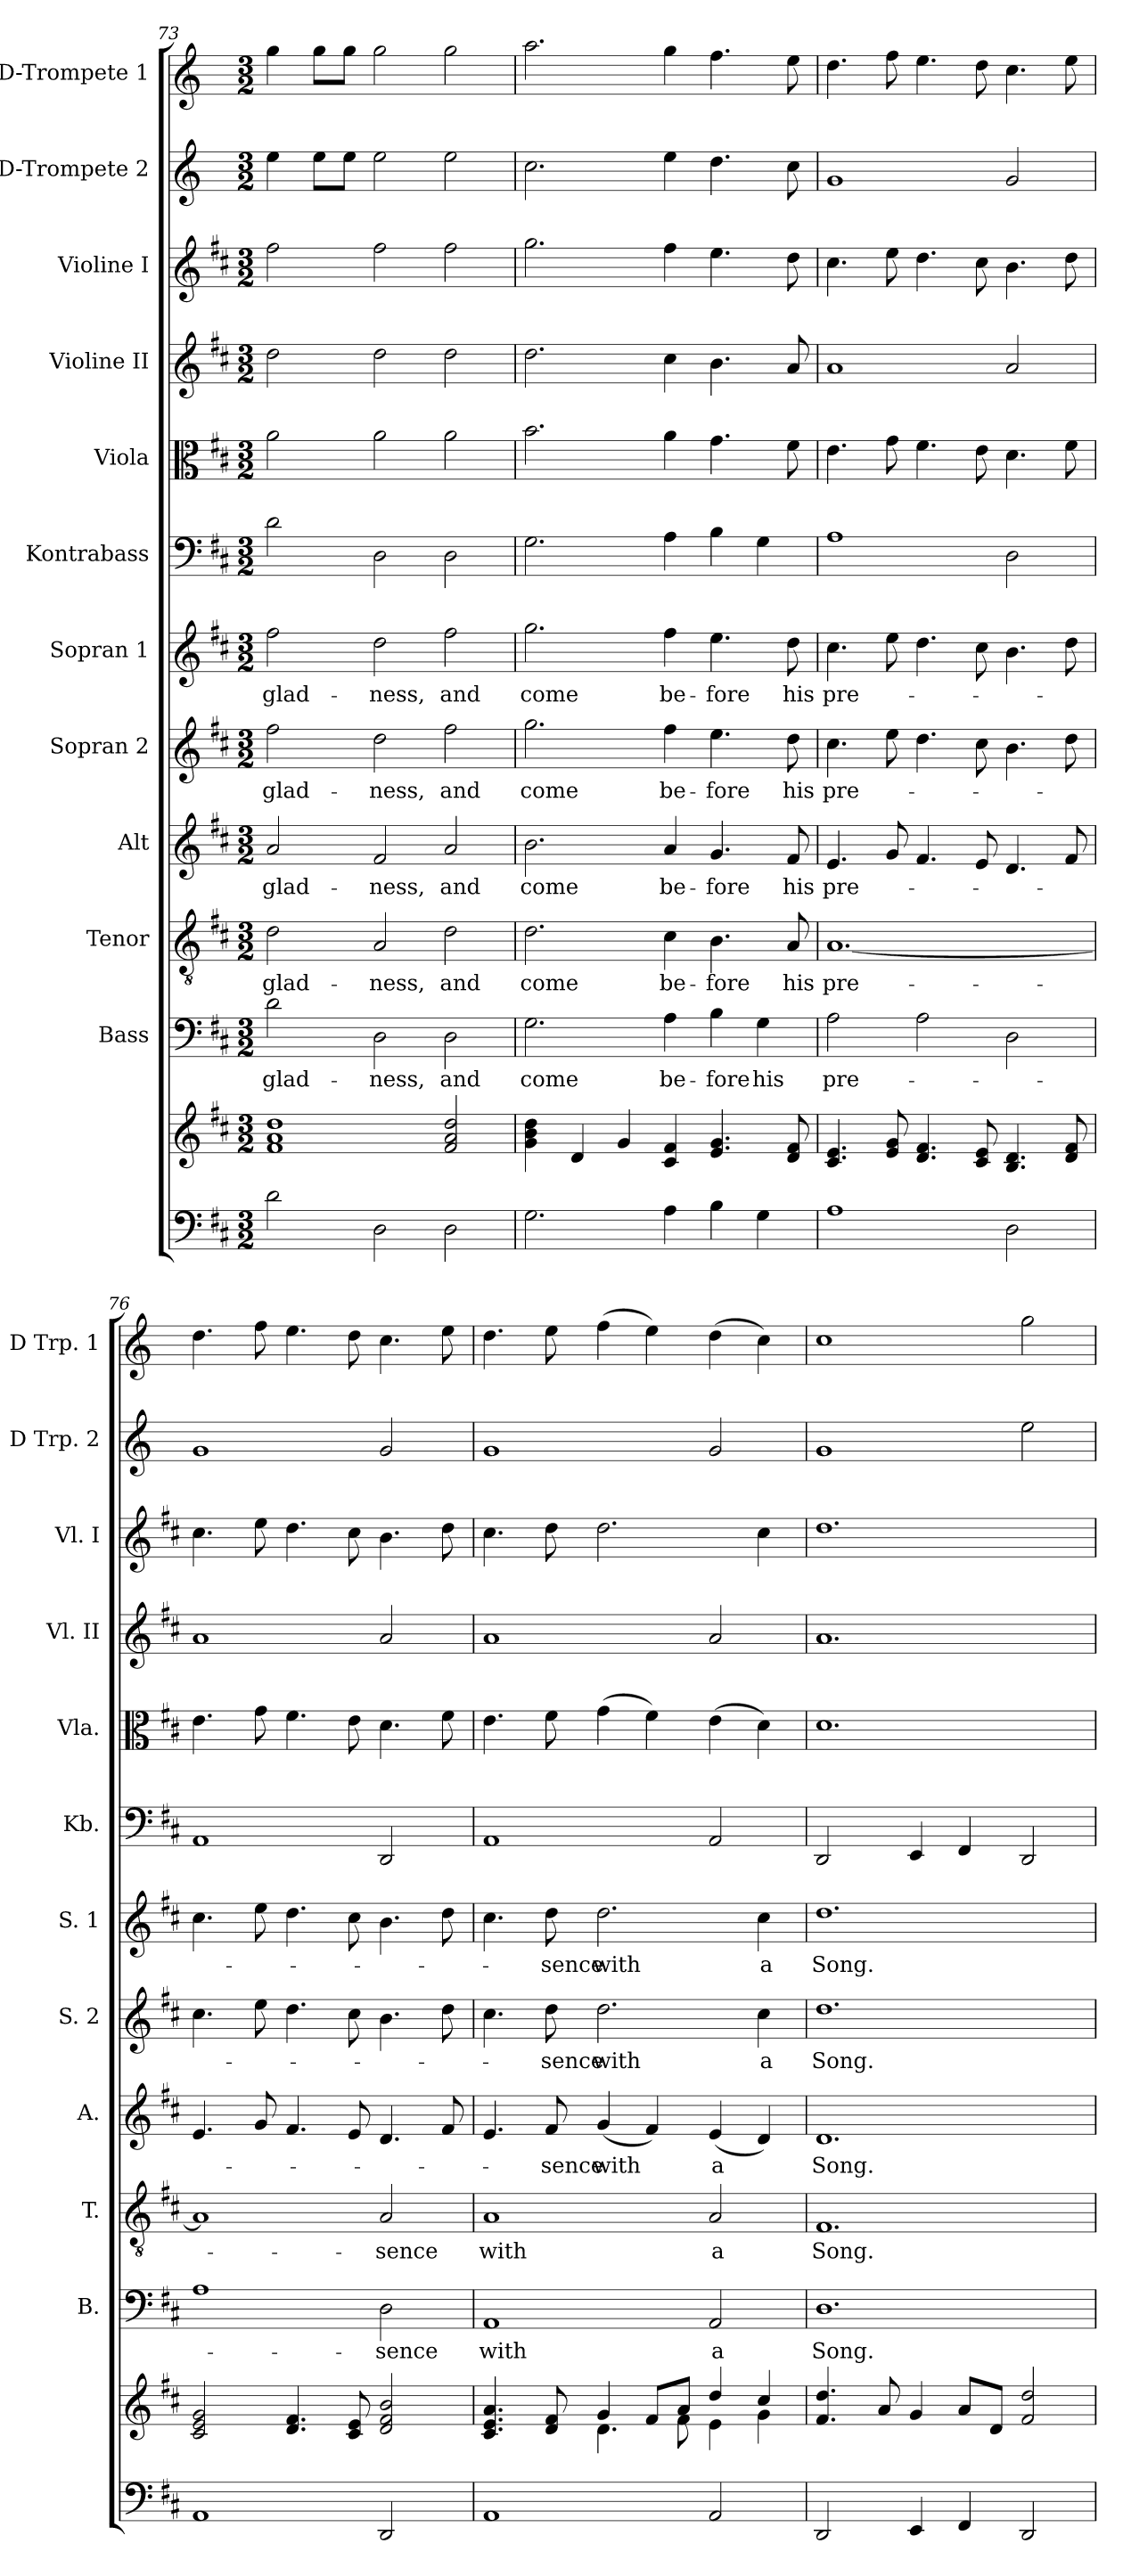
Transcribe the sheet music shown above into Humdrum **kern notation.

**kern	**kern	**kern	**text	**kern	**text	**kern	**text	**kern	**text	**kern	**text	**kern	**kern	**kern	**kern	**kern	**kern
*part12	*part12	*part11	*part11	*part10	*part10	*part9	*part9	*part8	*part8	*part7	*part7	*part6	*part5	*part4	*part3	*part2	*part1
*staff13	*staff12	*staff11	*staff11	*staff10	*staff10	*staff9	*staff9	*staff8	*staff8	*staff7	*staff7	*staff6	*staff5	*staff4	*staff3	*staff2	*staff1
*	*	*I"Bass	*	*I"Tenor	*	*I"Alt	*	*I"Sopran 2	*	*I"Sopran 1	*	*I"Kontrabass	*I"Viola	*I"Violine II	*I"Violine I	*I"D-Trompete 2	*I"D-Trompete 1
*	*	*I'B.	*	*I'T.	*	*I'A.	*	*I'S. 2	*	*I'S. 1	*	*I'Kb.	*I'Vla.	*I'Vl. II	*I'Vl. I	*I'D Trp. 2	*I'D Trp. 1
*clefF4	*clefG2	*clefF4	*	*clefGv2	*	*clefG2	*	*clefG2	*	*clefG2	*	*clefF4	*clefC3	*clefG2	*clefG2	*clefG2	*clefG2
*	*	*	*	*	*	*	*	*	*	*	*	*ITrd7c12	*	*	*	*ITrd-1c-2	*ITrd-1c-2
*k[f#c#]	*k[f#c#]	*k[f#c#]	*	*k[f#c#]	*	*k[f#c#]	*	*k[f#c#]	*	*k[f#c#]	*	*k[f#c#]	*k[f#c#]	*k[f#c#]	*k[f#c#]	*k[f#c#]	*k[f#c#]
*D:	*D:	*D:	*	*D:	*	*D:	*	*D:	*	*D:	*	*D:	*D:	*D:	*D:	*D:	*D:
*M3/2	*M3/2	*M3/2	*	*M3/2	*	*M3/2	*	*M3/2	*	*M3/2	*	*M3/2	*M3/2	*M3/2	*M3/2	*M3/2	*M3/2
=73	=73	=73	=73	=73	=73	=73	=73	=73	=73	=73	=73	=73	=73	=73	=73	=73	=73
!	!	!	!LO:LY:b	!	!LO:LY:b	!	!LO:LY:b	!	!LO:LY:b	!	!LO:LY:b	!	!	!	!	!	!
2d\	1f# 1a 1dd	2d\	glad-	2d\	glad-	2a/	glad-	2ff#\	glad-	2ff#\	glad-	2D\	2a\	2dd\	2ff#\	4ff#\	4aa\
.	.	.	.	.	.	.	.	.	.	.	.	.	.	.	.	8ff#\L	8aa\L
.	.	.	.	.	.	.	.	.	.	.	.	.	.	.	.	8ff#\J	8aa\J
!	!	!	!LO:LY:b	!	!LO:LY:b	!	!LO:LY:b	!	!LO:LY:b	!	!LO:LY:b	!	!	!	!	!	!
2D\	.	2D\	-ness,	2A/	-ness,	2f#/	-ness,	2dd\	-ness,	2dd\	-ness,	2DD\	2a\	2dd\	2ff#\	2ff#\	2aa\
!	!	!	!LO:LY:b	!	!LO:LY:b	!	!LO:LY:b	!	!LO:LY:b	!	!LO:LY:b	!	!	!	!	!	!
2D\	2f#/ 2a/ 2dd/	2D\	and	2d\	and	2a/	and	2ff#\	and	2ff#\	and	2DD\	2a\	2dd\	2ff#\	2ff#\	2aa\
=74	=74	=74	=74	=74	=74	=74	=74	=74	=74	=74	=74	=74	=74	=74	=74	=74	=74
!	!	!	!LO:LY:b	!	!LO:LY:b	!	!LO:LY:b	!	!LO:LY:b	!	!LO:LY:b	!	!	!	!	!	!
2.G\	4g\ 4b\ 4dd\	2.G\	come	2.d\	come	2.b\	come	2.gg\	come	2.gg\	come	2.GG\	2.b\	2.dd\	2.gg\	2.dd\	2.bb\
.	4d/	.	.	.	.	.	.	.	.	.	.	.	.	.	.	.	.
.	4g/	.	.	.	.	.	.	.	.	.	.	.	.	.	.	.	.
!	!	!	!LO:LY:b	!	!LO:LY:b	!	!LO:LY:b	!	!LO:LY:b	!	!LO:LY:b	!	!	!	!	!	!
4A\	4c#/ 4f#/	4A\	be-	4c#\	be-	4a/	be-	4ff#\	be-	4ff#\	be-	4AA\	4a\	4cc#\	4ff#\	4ff#\	4aa\
!	!	!	!LO:LY:b	!	!LO:LY:b	!	!LO:LY:b	!	!LO:LY:b	!	!LO:LY:b	!	!	!	!	!	!
4B\	4.e/ 4.g/	4B\	-fore	4.B\	-fore	4.g/	-fore	4.ee\	-fore	4.ee\	-fore	4BB\	4.g\	4.b\	4.ee\	4.ee\	4.gg\
!	!	!	!LO:LY:b	!	!	!	!	!	!	!	!	!	!	!	!	!	!
4G\	.	4G\	his	.	.	.	.	.	.	.	.	4GG\	.	.	.	.	.
!	!	!	!	!	!LO:LY:b	!	!LO:LY:b	!	!LO:LY:b	!	!LO:LY:b	!	!	!	!	!	!
.	8d/ 8f#/	.	.	8A/	his	8f#/	his	8dd\	his	8dd\	his	.	8f#\	8a/	8dd\	8dd\	8ff#\
!!LO:PB:g=z
=75	=75	=75	=75	=75	=75	=75	=75	=75	=75	=75	=75	=75	=75	=75	=75	=75	=75
!	!	!	!LO:LY:b	!	!LO:LY:b	!	!LO:LY:b	!	!LO:LY:b	!	!LO:LY:b	!	!	!	!	!	!
1A	4.c#/ 4.e/	2A\	pre-	[1.A	pre-	4.e/	pre-	4.cc#\	pre-	4.cc#\	pre-	1AA	4.e\	1a	4.cc#\	1a	4.ee\
.	8e/ 8g/	.	.	.	.	8g/	.	8ee\	.	8ee\	.	.	8g\	.	8ee\	.	8gg\
.	4.d/ 4.f#/	2A\	.	.	.	4.f#/	.	4.dd\	.	4.dd\	.	.	4.f#\	.	4.dd\	.	4.ff#\
.	8c#/ 8e/	.	.	.	.	8e/	.	8cc#\	.	8cc#\	.	.	8e\	.	8cc#\	.	8ee\
2D\	4.B/ 4.d/	2D\	.	.	.	4.d/	.	4.b\	.	4.b\	.	2DD\	4.d\	2a/	4.b\	2a/	4.dd\
.	8d/ 8f#/	.	.	.	.	8f#/	.	8dd\	.	8dd\	.	.	8f#\	.	8dd\	.	8ff#\
=76	=76	=76	=76	=76	=76	=76	=76	=76	=76	=76	=76	=76	=76	=76	=76	=76	=76
1AA	2c#/ 2e/ 2g/	1A	.	1A]	.	4.e/	.	4.cc#\	.	4.cc#\	.	1AAA	4.e\	1a	4.cc#\	1a	4.ee\
.	.	.	.	.	.	8g/	.	8ee\	.	8ee\	.	.	8g\	.	8ee\	.	8gg\
.	4.d/ 4.f#/	.	.	.	.	4.f#/	.	4.dd\	.	4.dd\	.	.	4.f#\	.	4.dd\	.	4.ff#\
.	8c#/ 8e/	.	.	.	.	8e/	.	8cc#\	.	8cc#\	.	.	8e\	.	8cc#\	.	8ee\
!	!	!	!LO:LY:b	!	!LO:LY:b	!	!	!	!	!	!	!	!	!	!	!	!
2DD/	2d/ 2f#/ 2b/	2D\	-sence	2A/	-sence	4.d/	.	4.b\	.	4.b\	.	2DDD/	4.d\	2a/	4.b\	2a/	4.dd\
.	.	.	.	.	.	8f#/	.	8dd\	.	8dd\	.	.	8f#\	.	8dd\	.	8ff#\
=77	=77	=77	=77	=77	=77	=77	=77	=77	=77	=77	=77	=77	=77	=77	=77	=77	=77
*	*^	*	*	*	*	*	*	*	*	*	*	*	*	*	*	*	*
!	!	!	!	!LO:LY:b	!	!LO:LY:b	!	!	!	!	!	!	!	!	!	!	!	!
1AA	4.c#/ 4.e/ 4.a/	2ryy	1AA	with	1A	with	4.e/	.	4.cc#\	.	4.cc#\	.	1AAA	4.e\	1a	4.cc#\	1a	4.ee\
!	!	!	!	!	!	!	!	!LO:LY:b	!	!LO:LY:b	!	!LO:LY:b	!	!	!	!	!	!
.	8d/ 8f#/	.	.	.	.	.	8f#/	-sence	8dd\	-sence	8dd\	-sence	.	8f#\	.	8dd\	.	8ff#\
!	!	!	!	!	!	!	!	!LO:LY:b	!	!LO:LY:b	!	!LO:LY:b	!	!	!	!	!	!
.	4g/	4.d\	.	.	.	.	(<4g/	with	2.dd\	with	2.dd\	with	.	(>4g\	.	2.dd\	.	(>4gg\
.	8f#/L	.	.	.	.	.	4f#/)	.	.	.	.	.	.	4f#\)	.	.	.	4ff#\)
.	8a/J	8f#\	.	.	.	.	.	.	.	.	.	.	.	.	.	.	.	.
!	!	!	!	!LO:LY:b	!	!LO:LY:b	!	!LO:LY:b	!	!	!	!	!	!	!	!	!	!
2AA/	4dd/	4e\	2AA/	a	2A/	a	(<4e/	a	.	.	.	.	2AAA/	(>4e\	2a/	.	2a/	(>4ee\
!	!	!	!	!	!	!	!	!	!	!LO:LY:b	!	!LO:LY:b	!	!	!	!	!	!
.	4cc#/	4g\	.	.	.	.	4d/)	.	4cc#\	a	4cc#\	a	.	4d\)	.	4cc#\	.	4dd\)
=78	=78	=78	=78	=78	=78	=78	=78	=78	=78	=78	=78	=78	=78	=78	=78	=78	=78	=78
!	!	!	!	!LO:LY:b	!	!LO:LY:b	!	!LO:LY:b	!	!LO:LY:b	!	!LO:LY:b	!	!	!	!	!	!
*	*v	*v	*	*	*	*	*	*	*	*	*	*	*	*	*	*	*	*
2DD/	4.f#/ 4.dd/	1.D	Song.	1.F#	Song.	1.d	Song.	1.dd	Song.	1.dd	Song.	2DDD/	1.d	1.a	1.dd	1a	1dd
.	8a/	.	.	.	.	.	.	.	.	.	.	.	.	.	.	.	.
4EE/	4g/	.	.	.	.	.	.	.	.	.	.	4EEE/	.	.	.	.	.
4FF#/	8a/L	.	.	.	.	.	.	.	.	.	.	4FFF#/	.	.	.	.	.
.	8d/J	.	.	.	.	.	.	.	.	.	.	.	.	.	.	.	.
2DD/	2f#/ 2dd/	.	.	.	.	.	.	.	.	.	.	2DDD/	.	.	.	2ff#\	2aa\
=	=	=	=	=	=	=	=	=	=	=	=	=	=	=	=	=	=
*-	*-	*-	*-	*-	*-	*-	*-	*-	*-	*-	*-	*-	*-	*-	*-	*-	*-
